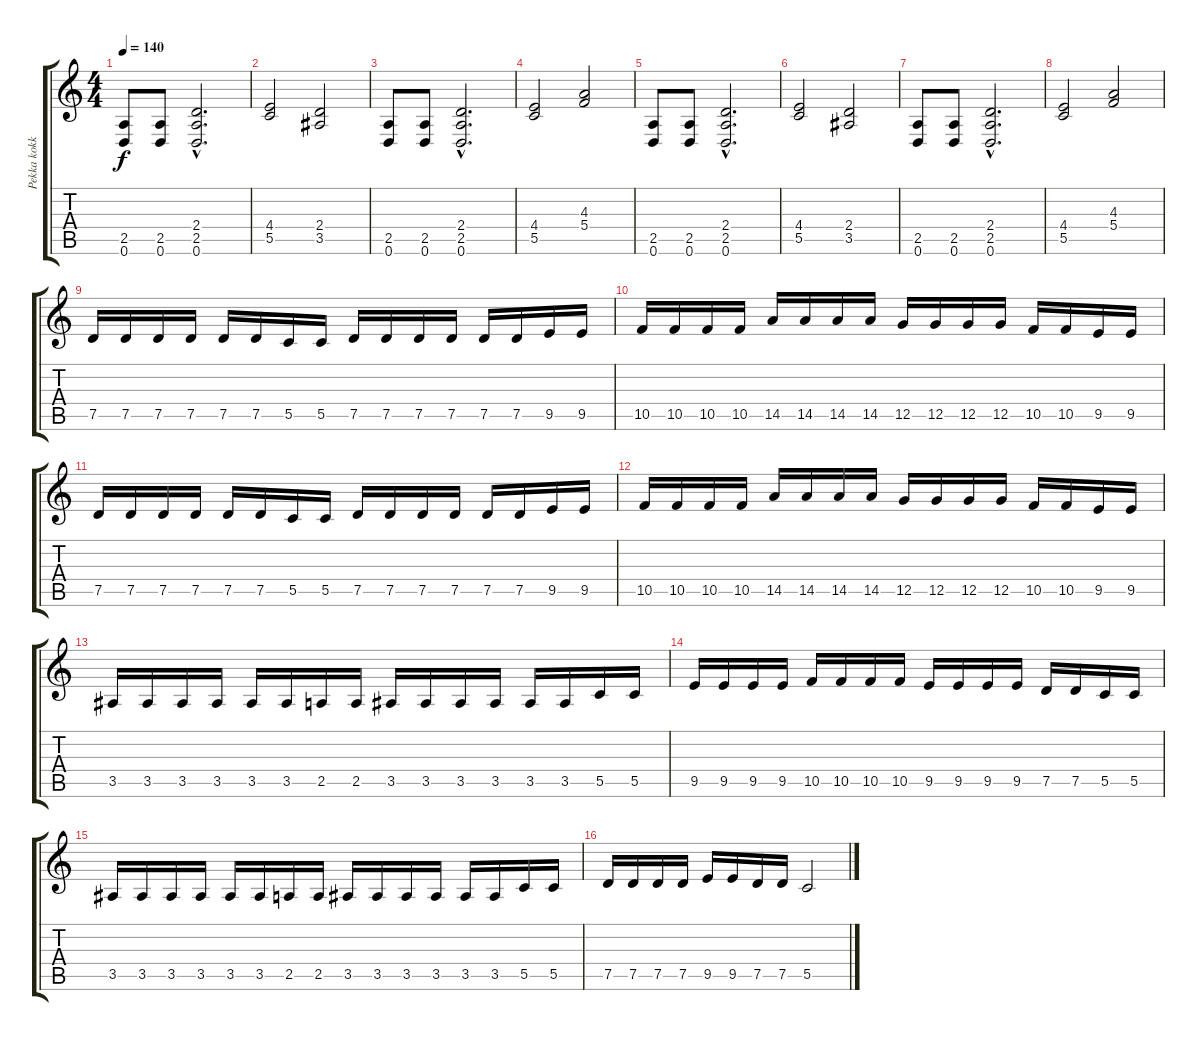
\track ("Pekka kokko" "Pekka kokk") {instrument distortionguitar}
\staff {score tabs}
\tuning (D4 A3 F3 C3 G2 D2) {hide}
\ts (4 4)
\tempo 140
\clef g2
\ks c
(2.5 0.6).8{dy f} (2.5 0.6).8 (2.4{hac} 2.5{hac} 0.6{hac}).2{d} |
(4.4 5.5).2 (2.4 3.5).2 |
(2.5 0.6).8 (2.5 0.6).8 (2.4{hac} 2.5{hac} 0.6{hac}).2{d} |
(4.4 5.5).2 (4.3 5.4).2 |
(2.5 0.6).8 (2.5 0.6).8 (2.4{hac} 2.5{hac} 0.6{hac}).2{d} |
(4.4 5.5).2 (2.4 3.5).2 |
(2.5 0.6).8 (2.5 0.6).8 (2.4{hac} 2.5{hac} 0.6{hac}).2{d} |
(4.4 5.5).2 (4.3 5.4).2 |
7.5.16 7.5.16 7.5.16 7.5.16 7.5.16 7.5.16 5.5.16 5.5.16 7.5.16 7.5.16 7.5.16 7.5.16 7.5.16 7.5.16 9.5.16 9.5.16 |
10.5.16 10.5.16 10.5.16 10.5.16 14.5.16 14.5.16 14.5.16 14.5.16 12.5.16 12.5.16 12.5.16 12.5.16 10.5.16 10.5.16 9.5.16 9.5.16 |
7.5.16 7.5.16 7.5.16 7.5.16 7.5.16 7.5.16 5.5.16 5.5.16 7.5.16 7.5.16 7.5.16 7.5.16 7.5.16 7.5.16 9.5.16 9.5.16 |
10.5.16 10.5.16 10.5.16 10.5.16 14.5.16 14.5.16 14.5.16 14.5.16 12.5.16 12.5.16 12.5.16 12.5.16 10.5.16 10.5.16 9.5.16 9.5.16 |
3.5.16 3.5.16 3.5.16 3.5.16 3.5.16 3.5.16 2.5.16 2.5.16 3.5.16 3.5.16 3.5.16 3.5.16 3.5.16 3.5.16 5.5.16 5.5.16 |
9.5.16 9.5.16 9.5.16 9.5.16 10.5.16 10.5.16 10.5.16 10.5.16 9.5.16 9.5.16 9.5.16 9.5.16 7.5.16 7.5.16 5.5.16 5.5.16 |
3.5.16 3.5.16 3.5.16 3.5.16 3.5.16 3.5.16 2.5.16 2.5.16 3.5.16 3.5.16 3.5.16 3.5.16 3.5.16 3.5.16 5.5.16 5.5.16 |
\section ("" "")
7.5.16 7.5.16 7.5.16 7.5.16 9.5.16 9.5.16 7.5.16 7.5.16 5.5.2
